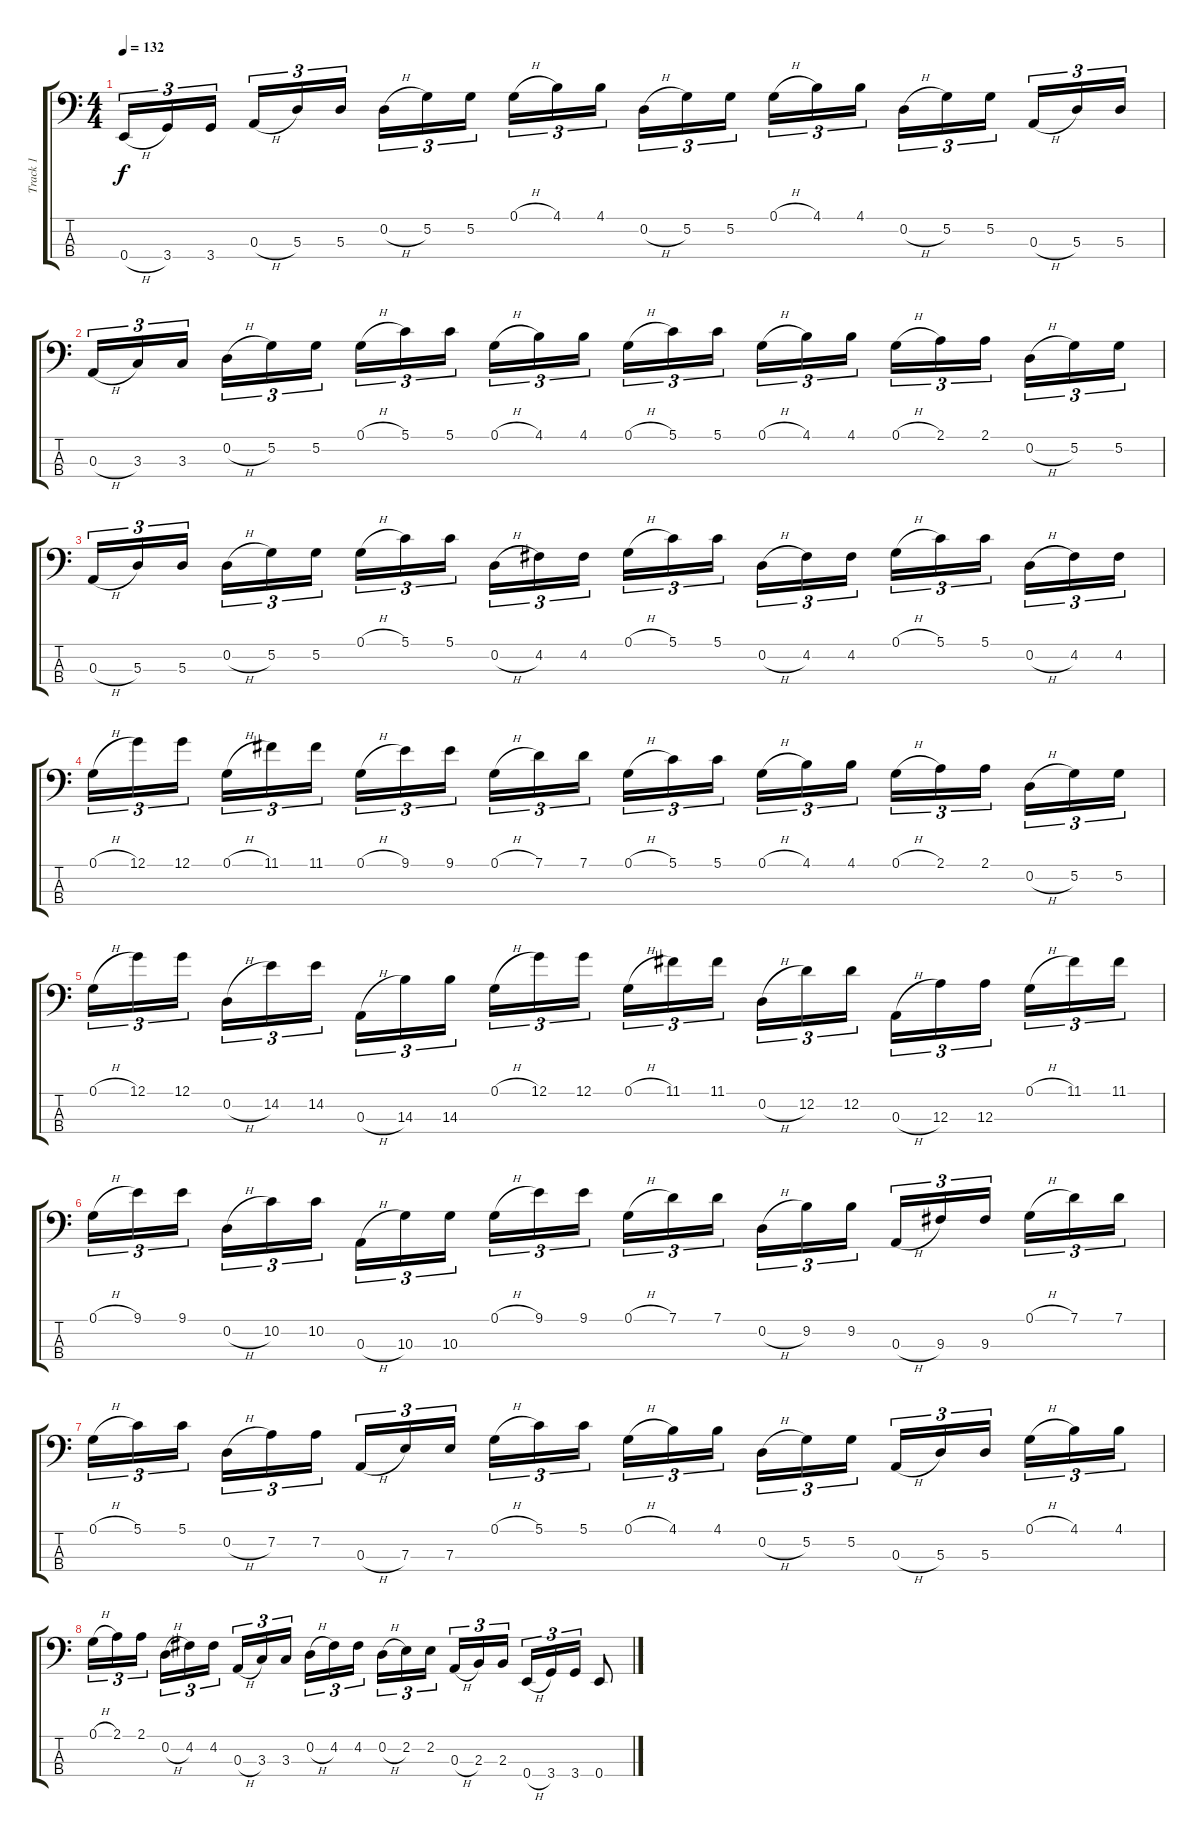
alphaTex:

\track ("Track 1" "Track 1") {instrument slapbass2}
\staff {score tabs}
\tuning (G2 D2 A1 E1) {hide}
\ts (4 4)
\tempo 132
\clef f4
\ks c
0.4{h}.16{tu (3 2) dy f} 3.4.16{tu (3 2)} 3.4.16{tu (3 2)} 0.3{h}.16{tu (3 2)} 5.3.16{tu (3 2)} 5.3.16{tu (3 2)} 0.2{h}.16{tu (3 2)} 5.2.16{tu (3 2)} 5.2.16{tu (3 2)} 0.1{h}.16{tu (3 2)} 4.1.16{tu (3 2)} 4.1.16{tu (3 2)} 0.2{h}.16{tu (3 2)} 5.2.16{tu (3 2)} 5.2.16{tu (3 2)} 0.1{h}.16{tu (3 2)} 4.1.16{tu (3 2)} 4.1.16{tu (3 2)} 0.2{h}.16{tu (3 2)} 5.2.16{tu (3 2)} 5.2.16{tu (3 2)} 0.3{h}.16{tu (3 2)} 5.3.16{tu (3 2)} 5.3.16{tu (3 2)} |
0.3{h}.16{tu (3 2)} 3.3.16{tu (3 2)} 3.3.16{tu (3 2)} 0.2{h}.16{tu (3 2)} 5.2.16{tu (3 2)} 5.2.16{tu (3 2)} 0.1{h}.16{tu (3 2)} 5.1.16{tu (3 2)} 5.1.16{tu (3 2)} 0.1{h}.16{tu (3 2)} 4.1.16{tu (3 2)} 4.1.16{tu (3 2)} 0.1{h}.16{tu (3 2)} 5.1.16{tu (3 2)} 5.1.16{tu (3 2)} 0.1{h}.16{tu (3 2)} 4.1.16{tu (3 2)} 4.1.16{tu (3 2)} 0.1{h}.16{tu (3 2)} 2.1.16{tu (3 2)} 2.1.16{tu (3 2)} 0.2{h}.16{tu (3 2)} 5.2.16{tu (3 2)} 5.2.16{tu (3 2)} |
0.3{h}.16{tu (3 2)} 5.3.16{tu (3 2)} 5.3.16{tu (3 2)} 0.2{h}.16{tu (3 2)} 5.2.16{tu (3 2)} 5.2.16{tu (3 2)} 0.1{h}.16{tu (3 2)} 5.1.16{tu (3 2)} 5.1.16{tu (3 2)} 0.2{h}.16{tu (3 2)} 4.2.16{tu (3 2)} 4.2.16{tu (3 2)} 0.1{h}.16{tu (3 2)} 5.1.16{tu (3 2)} 5.1.16{tu (3 2)} 0.2{h}.16{tu (3 2)} 4.2.16{tu (3 2)} 4.2.16{tu (3 2)} 0.1{h}.16{tu (3 2)} 5.1.16{tu (3 2)} 5.1.16{tu (3 2)} 0.2{h}.16{tu (3 2)} 4.2.16{tu (3 2)} 4.2.16{tu (3 2)} |
0.1{h}.16{tu (3 2)} 12.1.16{tu (3 2)} 12.1.16{tu (3 2)} 0.1{h}.16{tu (3 2)} 11.1.16{tu (3 2)} 11.1.16{tu (3 2)} 0.1{h}.16{tu (3 2)} 9.1.16{tu (3 2)} 9.1.16{tu (3 2)} 0.1{h}.16{tu (3 2)} 7.1.16{tu (3 2)} 7.1.16{tu (3 2)} 0.1{h}.16{tu (3 2)} 5.1.16{tu (3 2)} 5.1.16{tu (3 2)} 0.1{h}.16{tu (3 2)} 4.1.16{tu (3 2)} 4.1.16{tu (3 2)} 0.1{h}.16{tu (3 2)} 2.1.16{tu (3 2)} 2.1.16{tu (3 2)} 0.2{h}.16{tu (3 2)} 5.2.16{tu (3 2)} 5.2.16{tu (3 2)} |
0.1{h}.16{tu (3 2)} 12.1.16{tu (3 2)} 12.1.16{tu (3 2)} 0.2{h}.16{tu (3 2)} 14.2.16{tu (3 2)} 14.2.16{tu (3 2)} 0.3{h}.16{tu (3 2)} 14.3.16{tu (3 2)} 14.3.16{tu (3 2)} 0.1{h}.16{tu (3 2)} 12.1.16{tu (3 2)} 12.1.16{tu (3 2)} 0.1{h}.16{tu (3 2)} 11.1.16{tu (3 2)} 11.1.16{tu (3 2)} 0.2{h}.16{tu (3 2)} 12.2.16{tu (3 2)} 12.2.16{tu (3 2)} 0.3{h}.16{tu (3 2)} 12.3.16{tu (3 2)} 12.3.16{tu (3 2)} 0.1{h}.16{tu (3 2)} 11.1.16{tu (3 2)} 11.1.16{tu (3 2)} |
0.1{h}.16{tu (3 2)} 9.1.16{tu (3 2)} 9.1.16{tu (3 2)} 0.2{h}.16{tu (3 2)} 10.2.16{tu (3 2)} 10.2.16{tu (3 2)} 0.3{h}.16{tu (3 2)} 10.3.16{tu (3 2)} 10.3.16{tu (3 2)} 0.1{h}.16{tu (3 2)} 9.1.16{tu (3 2)} 9.1.16{tu (3 2)} 0.1{h}.16{tu (3 2)} 7.1.16{tu (3 2)} 7.1.16{tu (3 2)} 0.2{h}.16{tu (3 2)} 9.2.16{tu (3 2)} 9.2.16{tu (3 2)} 0.3{h}.16{tu (3 2)} 9.3.16{tu (3 2)} 9.3.16{tu (3 2)} 0.1{h}.16{tu (3 2)} 7.1.16{tu (3 2)} 7.1.16{tu (3 2)} |
0.1{h}.16{tu (3 2)} 5.1.16{tu (3 2)} 5.1.16{tu (3 2)} 0.2{h}.16{tu (3 2)} 7.2.16{tu (3 2)} 7.2.16{tu (3 2)} 0.3{h}.16{tu (3 2)} 7.3.16{tu (3 2)} 7.3.16{tu (3 2)} 0.1{h}.16{tu (3 2)} 5.1.16{tu (3 2)} 5.1.16{tu (3 2)} 0.1{h}.16{tu (3 2)} 4.1.16{tu (3 2)} 4.1.16{tu (3 2)} 0.2{h}.16{tu (3 2)} 5.2.16{tu (3 2)} 5.2.16{tu (3 2)} 0.3{h}.16{tu (3 2)} 5.3.16{tu (3 2)} 5.3.16{tu (3 2)} 0.1{h}.16{tu (3 2)} 4.1.16{tu (3 2)} 4.1.16{tu (3 2)} |
0.1{h}.16{tu (3 2)} 2.1.16{tu (3 2)} 2.1.16{tu (3 2)} 0.2{h}.16{tu (3 2)} 4.2.16{tu (3 2)} 4.2.16{tu (3 2)} 0.3{h}.16{tu (3 2)} 3.3.16{tu (3 2)} 3.3.16{tu (3 2)} 0.2{h}.16{tu (3 2)} 4.2.16{tu (3 2)} 4.2.16{tu (3 2)} 0.2{h}.16{tu (3 2)} 2.2.16{tu (3 2)} 2.2.16{tu (3 2)} 0.3{h}.16{tu (3 2)} 2.3.16{tu (3 2)} 2.3.16{tu (3 2)} 0.4{h}.16{tu (3 2)} 3.4.16{tu (3 2)} 3.4.16{tu (3 2)} 0.4.8
